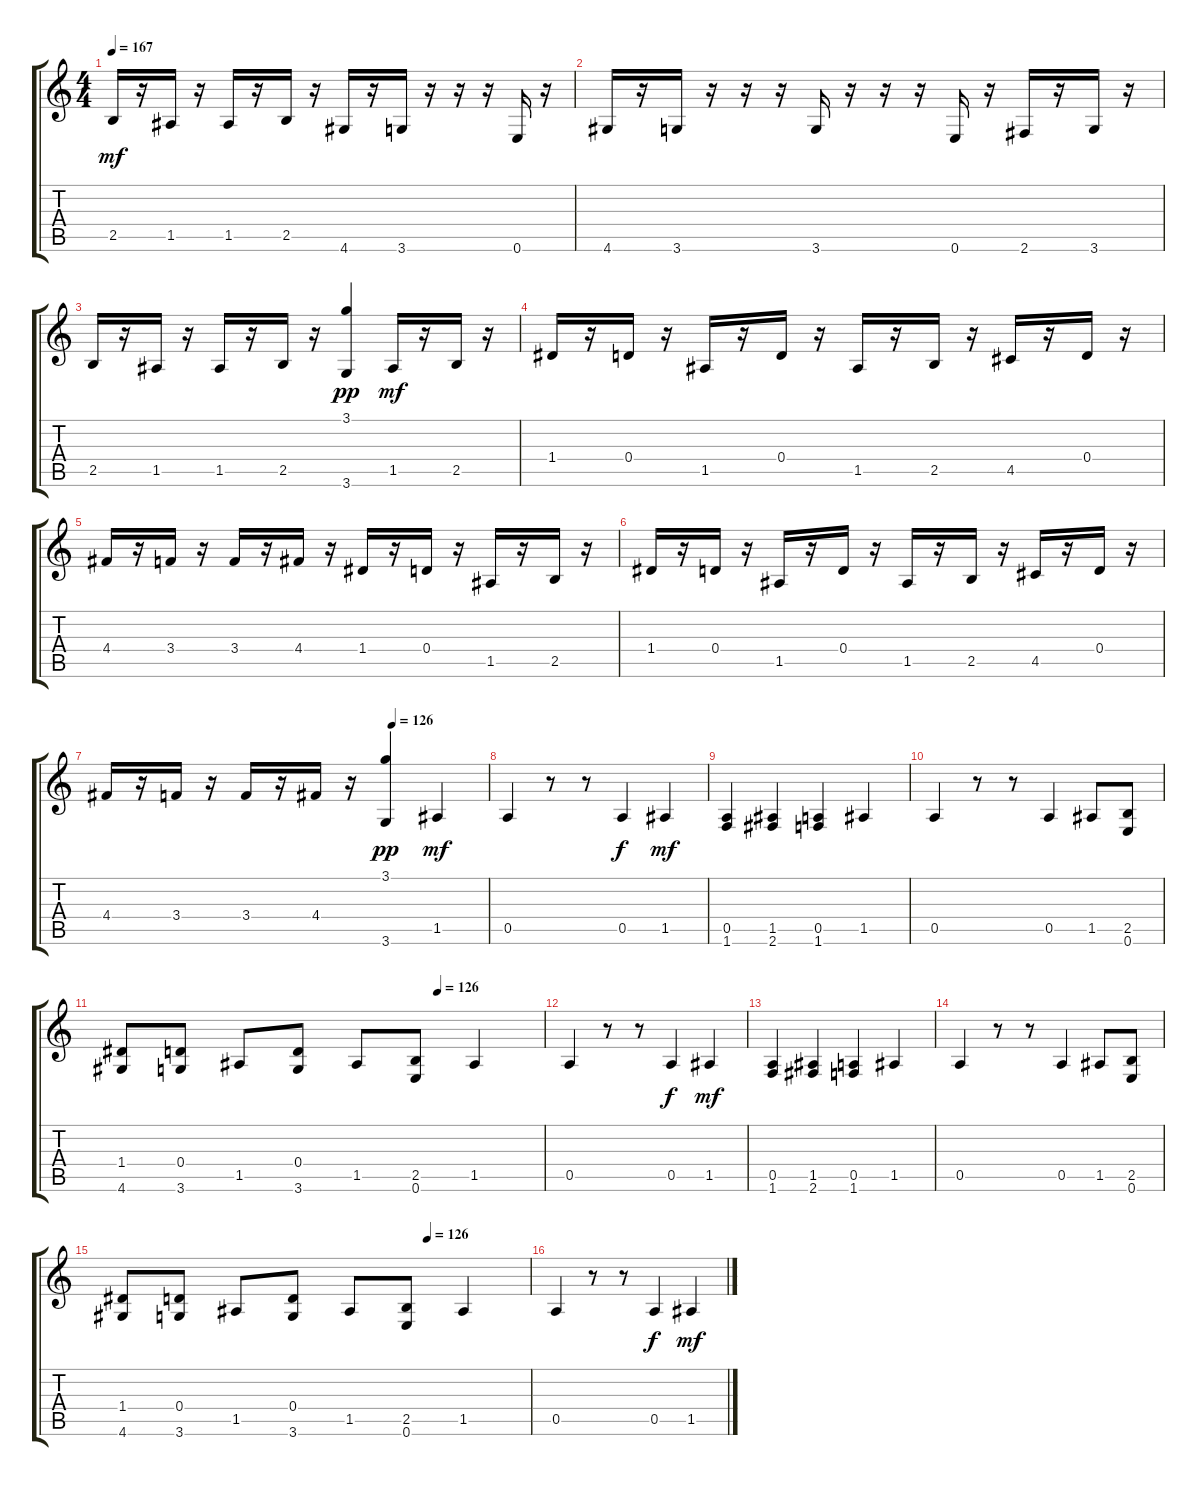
\track "" {instrument distortionguitar}
\staff {score tabs}
\tuning (E4 B3 G3 D3 A2 E2) {hide}
\ts (4 4)
\tempo 167
\clef g2
\ks c
2.5.16{dy mf} r.16 1.5.16 r.16 1.5.16 r.16 2.5.16 r.16 4.6.16 r.16 3.6.16 r.16 r.16 r.16 0.6.16 r.16 |
4.6.16 r.16 3.6.16 r.16 r.16 r.16 3.6.16 r.16 r.16 r.16 0.6.16 r.16 2.6.16 r.16 3.6.16 r.16 |
2.5.16 r.16 1.5.16 r.16 1.5.16 r.16 2.5.16 r.16 (3.1 3.6).4{dy pp} 1.5.16{dy mf} r.16 2.5.16 r.16 |
1.4.16 r.16 0.4.16 r.16 1.5.16 r.16 0.4.16 r.16 1.5.16 r.16 2.5.16 r.16 4.5.16 r.16 0.4.16 r.16 |
4.4.16 r.16 3.4.16 r.16 3.4.16 r.16 4.4.16 r.16 1.4.16 r.16 0.4.16 r.16 1.5.16 r.16 2.5.16 r.16 |
1.4.16 r.16 0.4.16 r.16 1.5.16 r.16 0.4.16 r.16 1.5.16 r.16 2.5.16 r.16 4.5.16 r.16 0.4.16 r.16 |
\tempo (126 0.75)
4.4.16 r.16 3.4.16 r.16 3.4.16 r.16 4.4.16 r.16 (3.1 3.6).4{dy pp} 1.5.4{dy mf} |
0.5.4 r.8 r.8 0.5.4{dy f} 1.5.4{dy mf} |
(0.5 1.6).4 (1.5 2.6).4 (0.5 1.6).4 1.5.4 |
0.5.4 r.8 r.8 0.5.4 1.5.8 (2.5 0.6).8 |
\tempo (126 0.75)
(1.4 4.6).8 (0.4 3.6).8 1.5.8 (0.4 3.6).8 1.5.8 (2.5 0.6).8 1.5.4 |
0.5.4 r.8 r.8 0.5.4{dy f} 1.5.4{dy mf} |
(0.5 1.6).4 (1.5 2.6).4 (0.5 1.6).4 1.5.4 |
0.5.4 r.8 r.8 0.5.4 1.5.8 (2.5 0.6).8 |
\tempo (126 0.75)
(1.4 4.6).8 (0.4 3.6).8 1.5.8 (0.4 3.6).8 1.5.8 (2.5 0.6).8 1.5.4 |
0.5.4 r.8 r.8 0.5.4{dy f} 1.5.4{dy mf}
